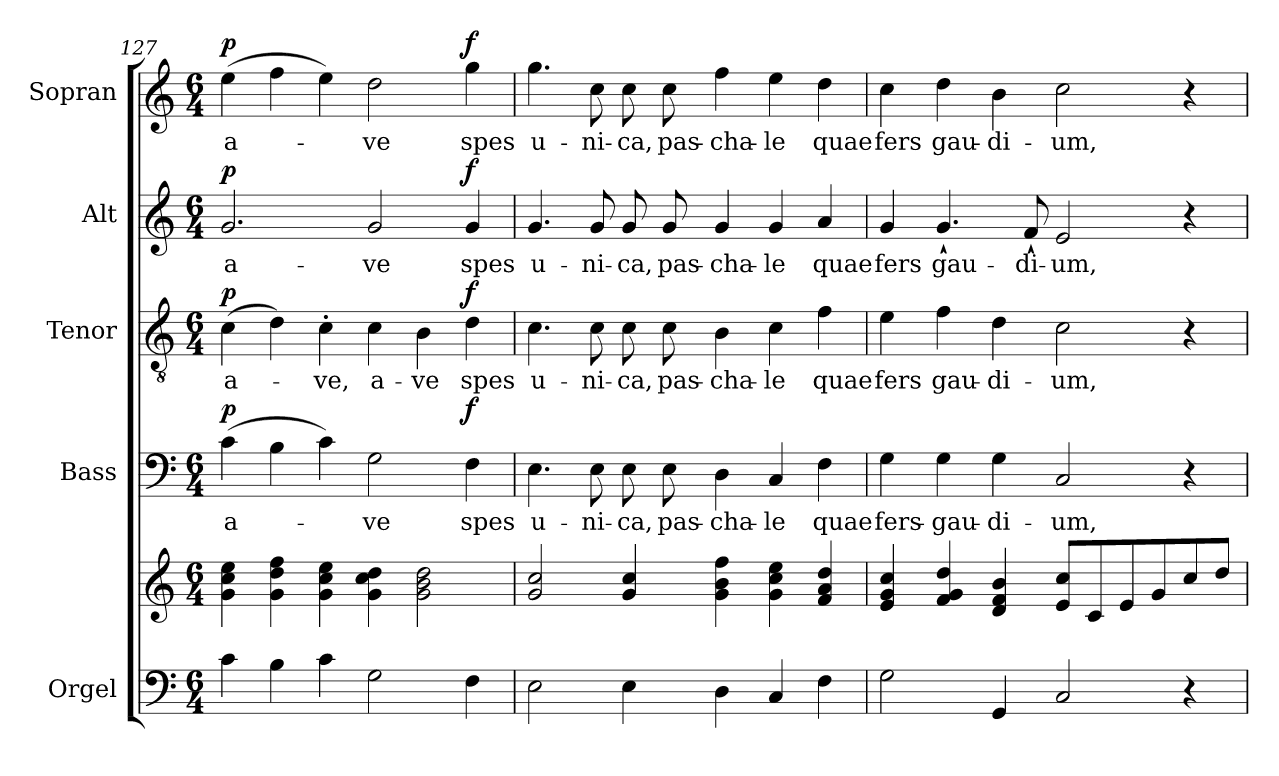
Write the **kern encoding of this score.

**kern	**kern	**kern	**text	**dynam	**kern	**text	**dynam	**kern	**text	**dynam	**kern	**text	**dynam
*part5	*part5	*part4	*part4	*part4	*part3	*part3	*part3	*part2	*part2	*part2	*part1	*part1	*part1
*staff6	*staff5	*staff4	*staff4	*staff4	*staff3	*staff3	*staff3	*staff2	*staff2	*staff2	*staff1	*staff1	*staff1
*I"Orgel	*	*I"Bass	*	*	*I"Tenor	*	*	*I"Alt	*	*	*I"Sopran	*	*
*I'Org.	*	*I'B.	*	*	*I'T.	*	*	*I'A.	*	*	*I'S.	*	*
*clefF4	*clefG2	*clefF4	*	*	*clefGv2	*	*	*clefG2	*	*	*clefG2	*	*
*k[]	*k[]	*k[]	*	*	*k[]	*	*	*k[]	*	*	*k[]	*	*
*C:	*C:	*C:	*	*	*C:	*	*	*C:	*	*	*C:	*	*
*M6/4	*M6/4	*M6/4	*	*	*M6/4	*	*	*M6/4	*	*	*M6/4	*	*
=127	=127	=127	=127	=127	=127	=127	=127	=127	=127	=127	=127	=127	=127
!	!	!	!LO:LY:b	!LO:DY:a	!	!LO:LY:b	!LO:DY:a	!	!LO:LY:b	!LO:DY:a	!	!LO:LY:b	!LO:DY:a
4c\	4g\ 4cc\ 4ee\	(>4c\	a-	p	(>4c\	a-	p	2.g/	a-	p	(>4ee\	a-	p
4B\	4g\ 4dd\ 4ff\	4B\	.	.	4d\)	.	.	.	.	.	4ff\	.	.
!	!	!	!	!	!	!LO:LY:b	!	!	!	!	!	!	!
4c\	4g\ 4cc\ 4ee\	4c\)	.	.	4c'>\	-ve,	.	.	.	.	4ee\)	.	.
!	!	!	!LO:LY:b	!	!	!LO:LY:b	!	!	!LO:LY:b	!	!	!LO:LY:b	!
2G\	4g\ 4cc\ 4dd\	2G\	-ve	.	4c\	a-	.	2g/	-ve	.	2dd\	-ve	.
!	!	!	!	!	!	!LO:LY:b	!	!	!	!	!	!	!
.	2g\ 2b\ 2dd\	.	.	.	4B\	-ve	.	.	.	.	.	.	.
!	!	!	!LO:LY:b	!LO:DY:a	!	!LO:LY:b	!LO:DY:a	!	!LO:LY:b	!LO:DY:a	!	!LO:LY:b	!LO:DY:a
4F\	.	4F\	spes	f	4d\	spes	f	4g/	spes	f	4gg\	spes	f
=128	=128	=128	=128	=128	=128	=128	=128	=128	=128	=128	=128	=128	=128
!	!	!	!LO:LY:b	!	!	!LO:LY:b	!	!	!LO:LY:b	!	!	!LO:LY:b	!
2E\	2g/ 2cc/	4.E\	u-	.	4.c\	u-	.	4.g/	u-	.	4.gg\	u-	.
!	!	!	!LO:LY:b	!	!	!LO:LY:b	!	!	!LO:LY:b	!	!	!LO:LY:b	!
.	.	8E\	-ni-	.	8c\	-ni-	.	8g/	-ni-	.	8cc\	-ni-	.
!	!	!	!LO:LY:b	!	!	!LO:LY:b	!	!	!LO:LY:b	!	!	!LO:LY:b	!
4E\	4g/ 4cc/	8E\	-ca,	.	8c\	-ca,	.	8g/	-ca,	.	8cc\	-ca,	.
!	!	!	!LO:LY:b	!	!	!LO:LY:b	!	!	!LO:LY:b	!	!	!LO:LY:b	!
.	.	8E\	pas-	.	8c\	pas-	.	8g/	pas-	.	8cc\	pas-	.
!	!	!	!LO:LY:b	!	!	!LO:LY:b	!	!	!LO:LY:b	!	!	!LO:LY:b	!
4D\	4g\ 4b\ 4ff\	4D\	-cha-	.	4B\	-cha-	.	4g/	-cha-	.	4ff\	-cha-	.
!	!	!	!LO:LY:b	!	!	!LO:LY:b	!	!	!LO:LY:b	!	!	!LO:LY:b	!
4C/	4g\ 4cc\ 4ee\	4C/	-le	.	4c\	-le	.	4g/	-le	.	4ee\	-le	.
!	!	!	!LO:LY:b	!	!	!LO:LY:b	!	!	!LO:LY:b	!	!	!LO:LY:b	!
4F\	4f/ 4a/ 4dd/	4F\	quae	.	4f\	quae	.	4a/	quae	.	4dd\	quae	.
=129	=129	=129	=129	=129	=129	=129	=129	=129	=129	=129	=129	=129	=129
!	!	!	!LO:LY:b	!	!	!LO:LY:b	!	!	!LO:LY:b	!	!	!LO:LY:b	!
2G\	4e/ 4g/ 4cc/	4G\	fers-	.	4e\	fers	.	4g/	fers	.	4cc\	fers	.
!	!	!	!LO:LY:b	!	!	!LO:LY:b	!	!	!LO:LY:b	!	!	!LO:LY:b	!
.	4f/ 4g/ 4dd/	4G\	-gau-	.	4f\	gau-	.	4.g`</	gau-	.	4dd\	gau-	.
!	!	!	!LO:LY:b	!	!	!LO:LY:b	!	!	!	!	!	!LO:LY:b	!
4GG/	4d/ 4f/ 4b/	4G\	-di-	.	4d\	-di-	.	.	.	.	4b\	-di-	.
!	!	!	!	!	!	!	!	!	!LO:LY:b	!	!	!	!
.	.	.	.	.	.	.	.	8f`</	-di-	.	.	.	.
!	!	!	!LO:LY:b	!	!	!LO:LY:b	!	!	!LO:LY:b	!	!	!LO:LY:b	!
2C/	8e/ 8cc/L	2C/	-um,	.	2c\	-um,	.	2e/	-um,	.	2cc\	-um,	.
.	8c/	.	.	.	.	.	.	.	.	.	.	.	.
.	8e/	.	.	.	.	.	.	.	.	.	.	.	.
.	8g/	.	.	.	.	.	.	.	.	.	.	.	.
4r	8cc/	4r	.	.	4r	.	.	4r	.	.	4r	.	.
.	8dd/J	.	.	.	.	.	.	.	.	.	.	.	.
=	=	=	=	=	=	=	=	=	=	=	=	=	=
*-	*-	*-	*-	*-	*-	*-	*-	*-	*-	*-	*-	*-	*-
